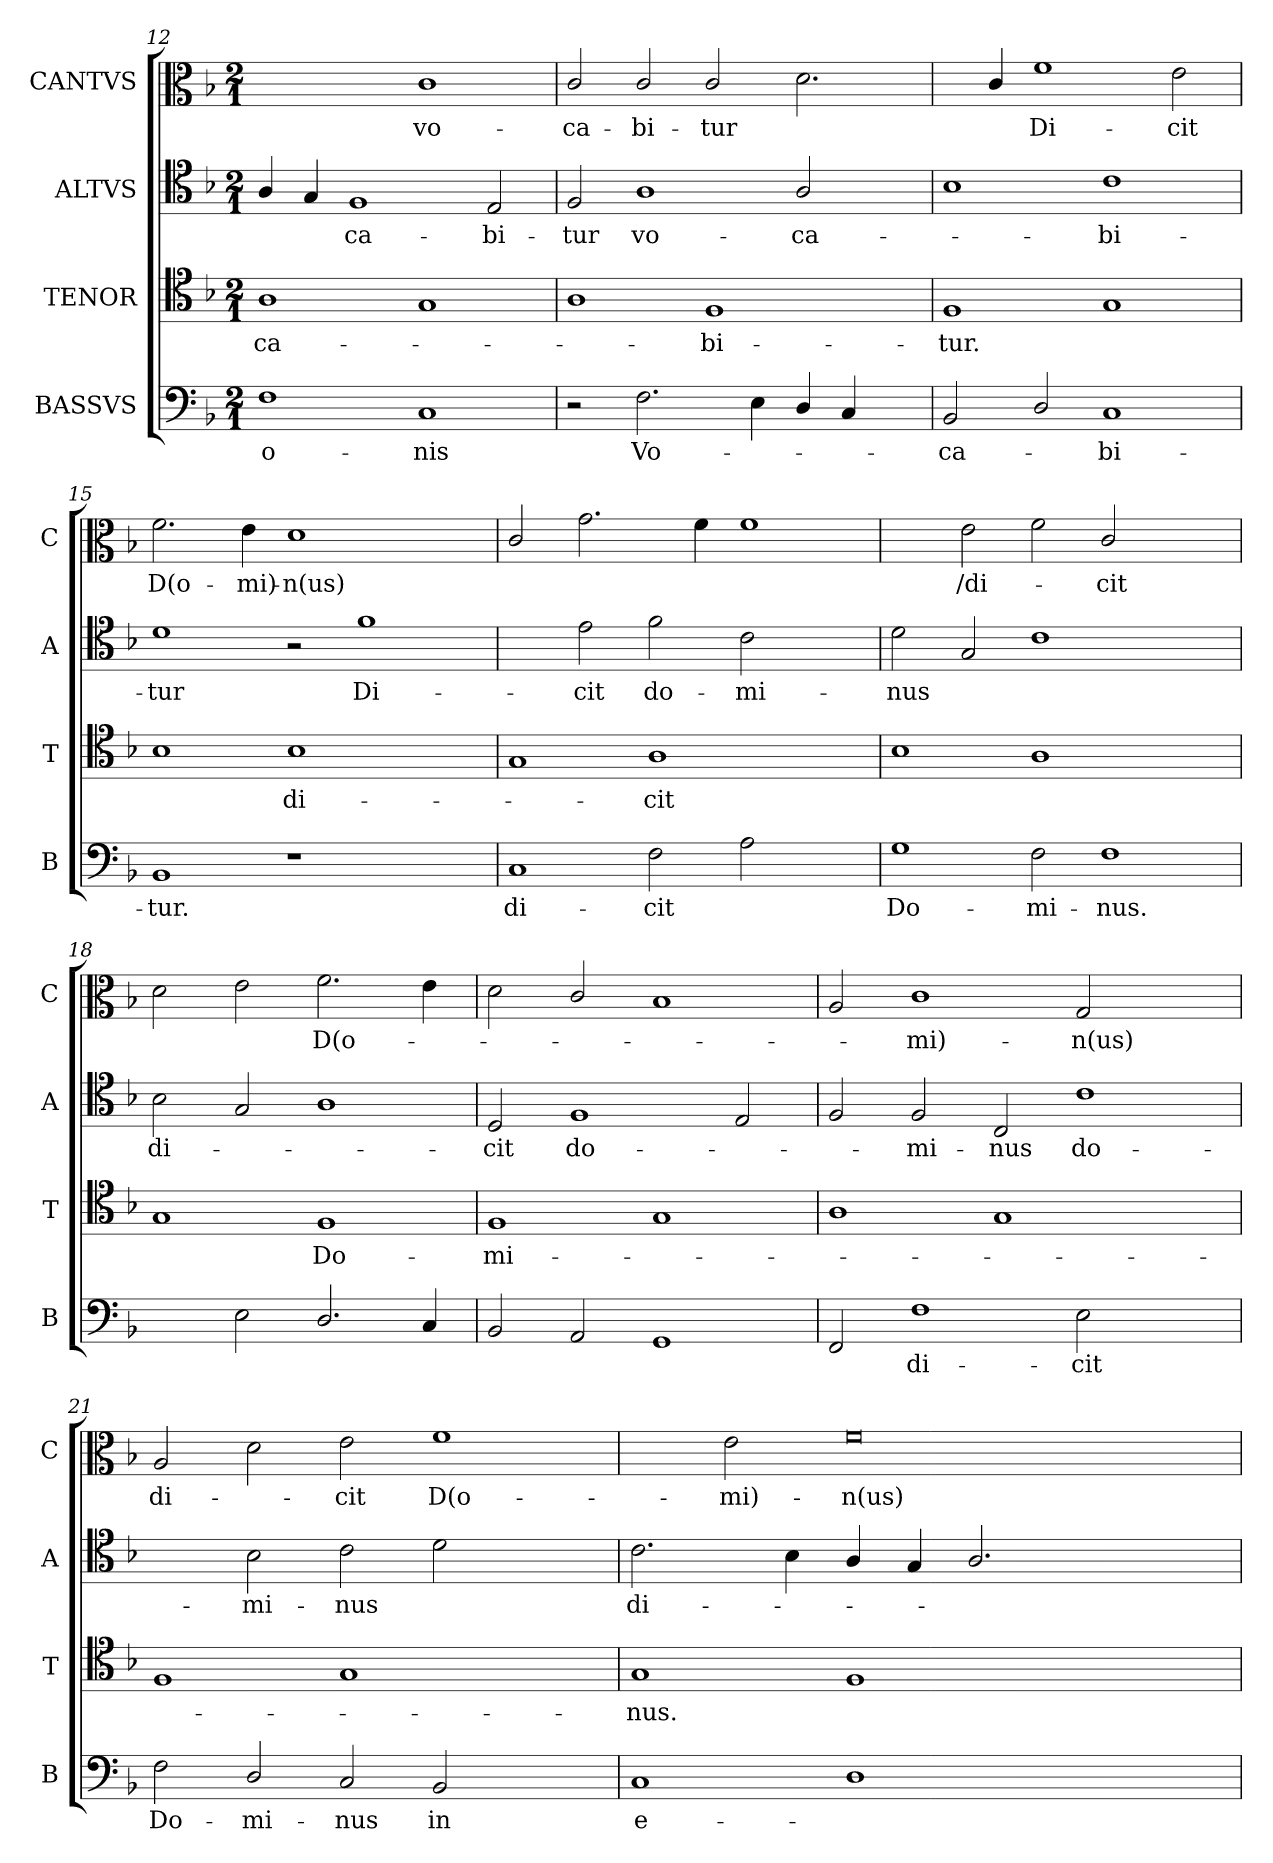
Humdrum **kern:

**kern	**text	**kern	**text	**kern	**text	**kern	**text
*part4	*part4	*part3	*part3	*part2	*part2	*part1	*part1
*staff4	*staff4	*staff3	*staff3	*staff2	*staff2	*staff1	*staff1
*I"BASSVS	*	*I"TENOR	*	*I"ALTVS	*	*I"CANTVS	*
*I'B	*	*I'T	*	*I'A	*	*I'C	*
*clefF4	*	*clefC4	*	*clefC4	*	*clefC3	*
*k[b-]	*	*k[b-]	*	*k[b-]	*	*k[b-]	*
*F:	*	*F:	*	*F:	*	*F:	*
*M2/1	*	*M2/1	*	*M2/1	*	*M2/1	*
=12	=12	=12	=12	=12	=12	=12	=12
!	!LO:LY:i	!	!	!	!	!	!
1F	-o-	1A	-ca-	4A/	.	1ryy	.
.	.	.	.	4G/	.	.	.
.	.	.	.	1F	-ca-	.	.
!	!LO:LY:i	!	!	!	!	!	!LO:LY:i
1C	-nis	1G	.	.	.	1c	vo-
.	.	.	.	2E/	-bi-	.	.
=13	=13	=13	=13	=13	=13	=13	=13
!	!	!	!	!	!	!	!LO:LY:i
2r	.	1A	.	2F/	-tur	2c/	-ca-
!	!	!	!	!	!LO:LY:i	!	!LO:LY:i
2.F\	Vo-	.	.	1A	vo-	2c/	-bi-
!	!	!	!	!	!	!	!LO:LY:i
.	.	1F	-bi-	.	.	2c/	-tur
4E\	.	.	.	.	.	.	.
!	!	!	!	!	!LO:LY:i	!	!
4D/	.	.	.	2A/	-ca-	2.d\	.
4C/	.	.	.	.	.	.	.
4ryy	.	4ryy	.	4ryy	.	.	.
=14	=14	=14	=14	=14	=14	=14	=14
2BB-/	-ca-	1F	-tur.	1B-	.	4ryy	.
.	.	.	.	.	.	4c/	.
2D/	.	.	.	.	.	1f	Di-
!	!	!	!	!	!LO:LY:i	!	!
1C	-bi-	1G	.	1c	-bi-	.	.
.	.	.	.	.	.	2e\	-cit
=15	=15	=15	=15	=15	=15	=15	=15
!	!	!	!	!	!LO:LY:i	!	!
1BB-	-tur.	1B-	.	1d	-tur	2.f\	D(o-
.	.	.	.	.	.	4e\	-mi)-
1r	.	1B-	di-	2r	.	1d	-n(us)
.	.	.	.	1f	Di-	.	.
2ryy	.	2ryy	.	.	.	2ryy	.
=16	=16	=16	=16	=16	=16	=16	=16
1C	di-	1G	.	2ryy	.	2c/	.
.	.	.	.	2e\	-cit	2.g\	.
2F\	-cit	1A	-cit	2f\	do-	.	.
.	.	.	.	.	.	4f\	.
2A\	.	.	.	2c\	-mi-	1f	.
2ryy	.	2ryy	.	2ryy	.	.	.
=17	=17	=17	=17	=17	=17	=17	=17
1G	Do-	1B-	.	2d\	-nus	2ryy	.
.	.	.	.	2G/	.	2e\	/di-
2F\	-mi-	1A	.	1c	.	2f\	.
1F	-nus.	.	.	.	.	2c/	-cit
.	.	2ryy	.	2ryy	.	2ryy	.
=18	=18	=18	=18	=18	=18	=18	=18
!	!	!	!	!	!LO:LY:i	!	!
2ryy	.	1G	.	2B-\	di-	2d\	.
2E\	.	.	.	2G/	.	2e\	.
2.D/	.	1F	Do-	1A	.	2.f\	D(o-
4C/	.	.	.	.	.	4e\	.
=19	=19	=19	=19	=19	=19	=19	=19
!	!	!	!	!	!LO:LY:i	!	!
2BB-/	.	1F	-mi-	2D/	-cit	2d\	.
!	!	!	!	!	!LO:LY:i	!	!
2AA/	.	.	.	1F	do-	2c/	.
1GG	.	1G	.	.	.	1B-	.
.	.	.	.	2E/	.	.	.
=20	=20	=20	=20	=20	=20	=20	=20
2FF/	.	1A	.	2F/	.	2A/	.
!	!LO:LY:i	!	!	!	!LO:LY:i	!	!
1F	di-	.	.	2F/	-mi-	1c	-mi)-
!	!	!	!	!	!LO:LY:i	!	!
.	.	1G	.	2C/	-nus	.	.
!	!LO:LY:i	!	!	!	!LO:LY:i	!	!
2E\	-cit	.	.	1c	do-	2G/	-n(us)
2ryy	.	2ryy	.	.	.	2ryy	.
=21	=21	=21	=21	=21	=21	=21	=21
!	!LO:LY:i	!	!	!	!	!	!LO:LY:i
2F\	Do-	1F	.	2ryy	.	2A/	di-
!	!LO:LY:i	!	!	!	!LO:LY:i	!	!
2D/	-mi-	.	.	2B-\	-mi-	2d\	.
!	!LO:LY:i	!	!	!	!LO:LY:i	!	!LO:LY:i
2C/	-nus	1G	.	2c\	-nus	2e\	-cit
!	!	!	!	!	!	!	!LO:LY:i
2BB-/	in	.	.	2d\	.	1f	D(o-
2ryy	.	2ryy	.	2ryy	.	.	.
=22	=22	=22	=22	=22	=22	=22	=22
!	!	!	!	!	!LO:LY:i	!	!
1C	e-	1G	-nus.	2.c\	di-	2ryy	.
!	!	!	!	!	!	!	!LO:LY:i
.	.	.	.	.	.	2e\	-mi)-
.	.	.	.	4B-\	.	.	.
!	!	!	!	!	!	!	!LO:LY:i
1D	.	1F	.	4A/	.	0f	-n(us)
.	.	.	.	4G/	.	.	.
.	.	.	.	2.A/	.	.	.
1ryy	.	1ryy	.	.	.	.	.
.	.	.	.	2.ryy	.	.	.
=	=	=	=	=	=	=	=
*-	*-	*-	*-	*-	*-	*-	*-
